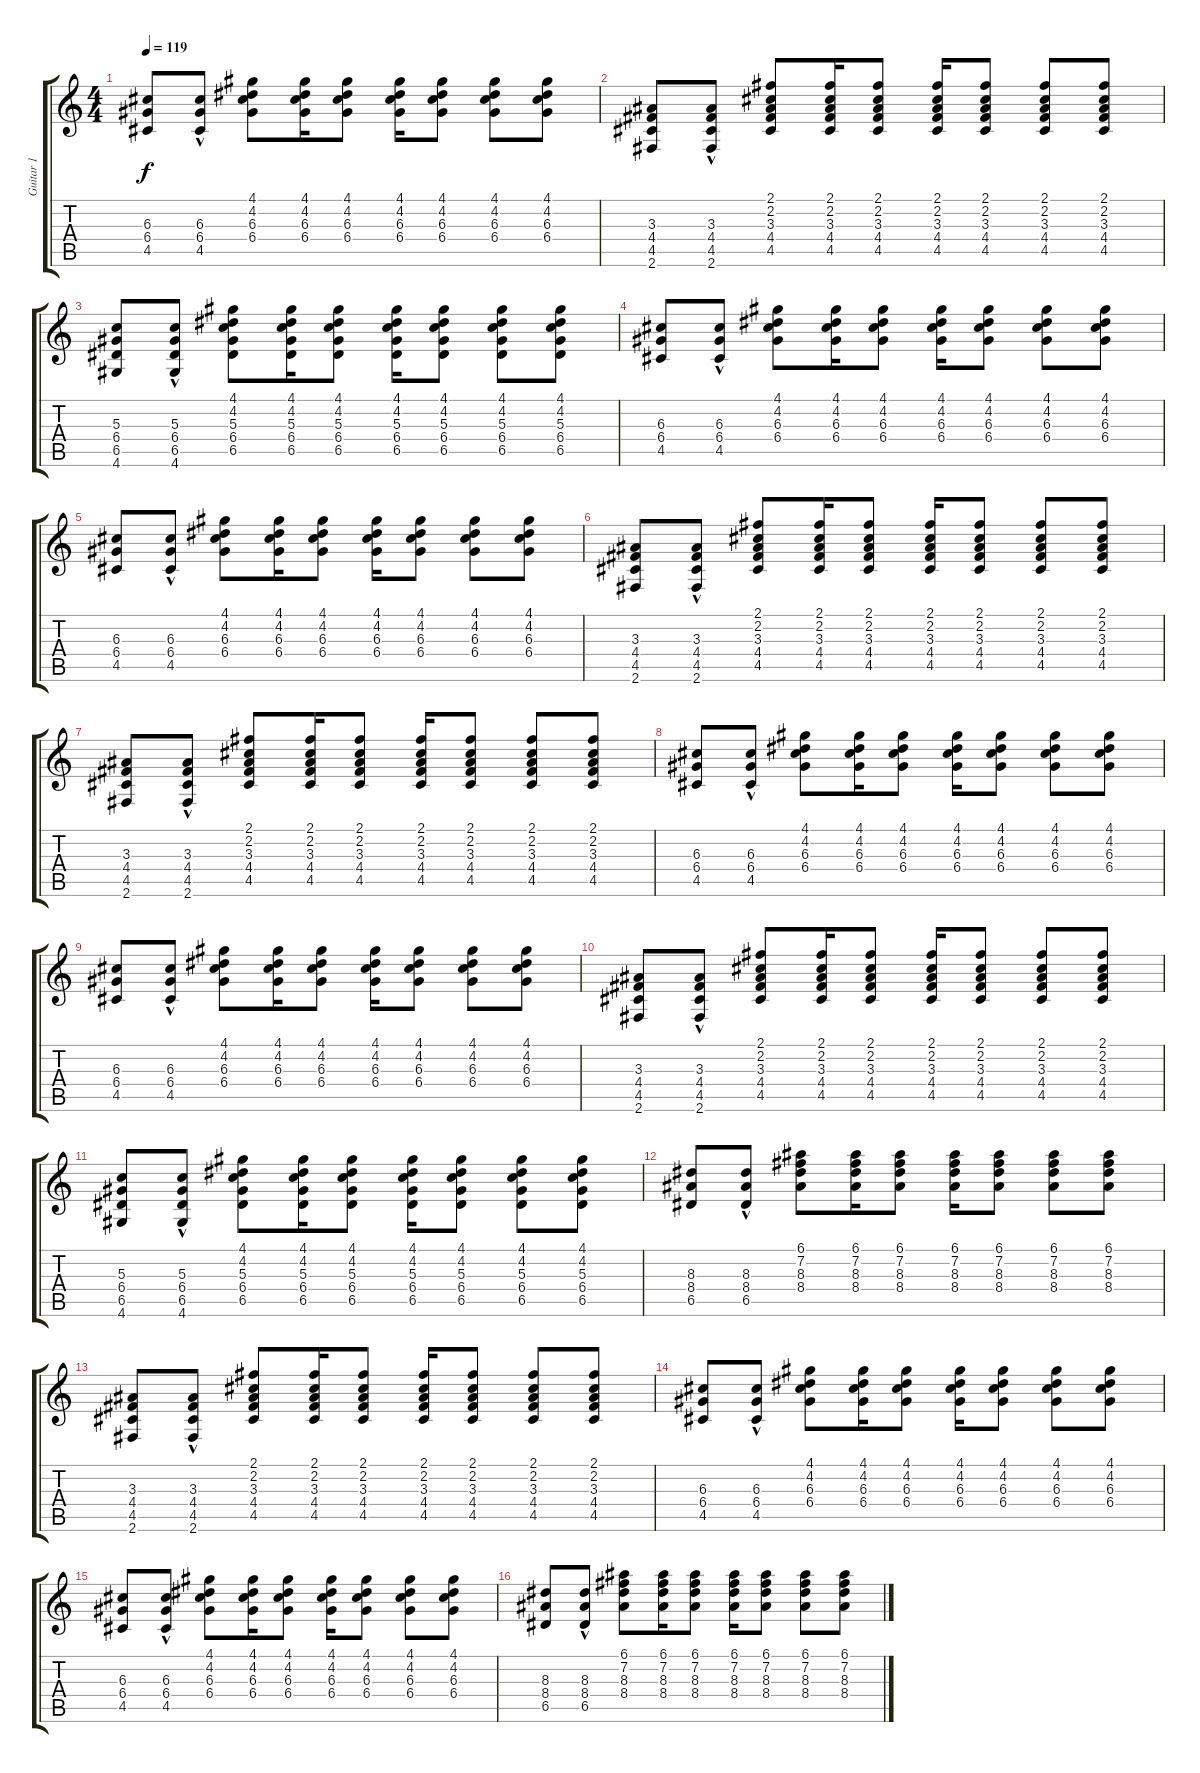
\track ("Guitar 1" "Guitar 1") {instrument acousticguitarnylon}
\staff {score tabs}
\tuning (E4 B3 G3 D3 A2 E2) {hide}
\ts (4 4)
\tempo 119
\clef g2
\ks c
(6.3 6.4 4.5).8{dy f} (6.3 6.4 4.5{hac}).8 (4.1 4.2 6.3 6.4).8 (4.1 4.2 6.3 6.4).16 (4.1 4.2 6.3 6.4).8 (4.1 4.2 6.3 6.4).16 (4.1 4.2 6.3 6.4).8 (4.1 4.2 6.3 6.4).8 (4.1 4.2 6.3 6.4).8 |
(3.3 4.4 4.5 2.6).8 (3.3 4.4 4.5 2.6{hac}).8 (2.1 2.2 3.3 4.4 4.5).8 (2.1 2.2 3.3 4.4 4.5).16 (2.1 2.2 3.3 4.4 4.5).8 (2.1 2.2 3.3 4.4 4.5).16 (2.1 2.2 3.3 4.4 4.5).8 (2.1 2.2 3.3 4.4 4.5).8 (2.1 2.2 3.3 4.4 4.5).8 |
(5.3 6.4 6.5 4.6).8 (5.3 6.4 6.5 4.6{hac}).8 (4.1 4.2 5.3 6.4 6.5).8 (4.1 4.2 5.3 6.4 6.5).16 (4.1 4.2 5.3 6.4 6.5).8 (4.1 4.2 5.3 6.4 6.5).16 (4.1 4.2 5.3 6.4 6.5).8 (4.1 4.2 5.3 6.4 6.5).8 (4.1 4.2 5.3 6.4 6.5).8 |
(6.3 6.4 4.5).8 (6.3 6.4 4.5{hac}).8 (4.1 4.2 6.3 6.4).8 (4.1 4.2 6.3 6.4).16 (4.1 4.2 6.3 6.4).8 (4.1 4.2 6.3 6.4).16 (4.1 4.2 6.3 6.4).8 (4.1 4.2 6.3 6.4).8 (4.1 4.2 6.3 6.4).8 |
(6.3 6.4 4.5).8 (6.3 6.4 4.5{hac}).8 (4.1 4.2 6.3 6.4).8 (4.1 4.2 6.3 6.4).16 (4.1 4.2 6.3 6.4).8 (4.1 4.2 6.3 6.4).16 (4.1 4.2 6.3 6.4).8 (4.1 4.2 6.3 6.4).8 (4.1 4.2 6.3 6.4).8 |
(3.3 4.4 4.5 2.6).8 (3.3 4.4 4.5 2.6{hac}).8 (2.1 2.2 3.3 4.4 4.5).8 (2.1 2.2 3.3 4.4 4.5).16 (2.1 2.2 3.3 4.4 4.5).8 (2.1 2.2 3.3 4.4 4.5).16 (2.1 2.2 3.3 4.4 4.5).8 (2.1 2.2 3.3 4.4 4.5).8 (2.1 2.2 3.3 4.4 4.5).8 |
(3.3 4.4 4.5 2.6).8 (3.3 4.4 4.5 2.6{hac}).8 (2.1 2.2 3.3 4.4 4.5).8 (2.1 2.2 3.3 4.4 4.5).16 (2.1 2.2 3.3 4.4 4.5).8 (2.1 2.2 3.3 4.4 4.5).16 (2.1 2.2 3.3 4.4 4.5).8 (2.1 2.2 3.3 4.4 4.5).8 (2.1 2.2 3.3 4.4 4.5).8 |
(6.3 6.4 4.5).8 (6.3 6.4 4.5{hac}).8 (4.1 4.2 6.3 6.4).8 (4.1 4.2 6.3 6.4).16 (4.1 4.2 6.3 6.4).8 (4.1 4.2 6.3 6.4).16 (4.1 4.2 6.3 6.4).8 (4.1 4.2 6.3 6.4).8 (4.1 4.2 6.3 6.4).8 |
(6.3 6.4 4.5).8 (6.3 6.4 4.5{hac}).8 (4.1 4.2 6.3 6.4).8 (4.1 4.2 6.3 6.4).16 (4.1 4.2 6.3 6.4).8 (4.1 4.2 6.3 6.4).16 (4.1 4.2 6.3 6.4).8 (4.1 4.2 6.3 6.4).8 (4.1 4.2 6.3 6.4).8 |
(3.3 4.4 4.5 2.6).8 (3.3 4.4 4.5 2.6{hac}).8 (2.1 2.2 3.3 4.4 4.5).8 (2.1 2.2 3.3 4.4 4.5).16 (2.1 2.2 3.3 4.4 4.5).8 (2.1 2.2 3.3 4.4 4.5).16 (2.1 2.2 3.3 4.4 4.5).8 (2.1 2.2 3.3 4.4 4.5).8 (2.1 2.2 3.3 4.4 4.5).8 |
(5.3 6.4 6.5 4.6).8 (5.3 6.4 6.5 4.6{hac}).8 (4.1 4.2 5.3 6.4 6.5).8 (4.1 4.2 5.3 6.4 6.5).16 (4.1 4.2 5.3 6.4 6.5).8 (4.1 4.2 5.3 6.4 6.5).16 (4.1 4.2 5.3 6.4 6.5).8 (4.1 4.2 5.3 6.4 6.5).8 (4.1 4.2 5.3 6.4 6.5).8 |
(8.3 8.4 6.5).8 (8.3 8.4 6.5{hac}).8 (6.1 7.2 8.3 8.4).8 (6.1 7.2 8.3 8.4).16 (6.1 7.2 8.3 8.4).8 (6.1 7.2 8.3 8.4).16 (6.1 7.2 8.3 8.4).8 (6.1 7.2 8.3 8.4).8 (6.1 7.2 8.3 8.4).8 |
(3.3 4.4 4.5 2.6).8 (3.3 4.4 4.5 2.6{hac}).8 (2.1 2.2 3.3 4.4 4.5).8 (2.1 2.2 3.3 4.4 4.5).16 (2.1 2.2 3.3 4.4 4.5).8 (2.1 2.2 3.3 4.4 4.5).16 (2.1 2.2 3.3 4.4 4.5).8 (2.1 2.2 3.3 4.4 4.5).8 (2.1 2.2 3.3 4.4 4.5).8 |
(6.3 6.4 4.5).8 (6.3 6.4 4.5{hac}).8 (4.1 4.2 6.3 6.4).8 (4.1 4.2 6.3 6.4).16 (4.1 4.2 6.3 6.4).8 (4.1 4.2 6.3 6.4).16 (4.1 4.2 6.3 6.4).8 (4.1 4.2 6.3 6.4).8 (4.1 4.2 6.3 6.4).8 |
(6.3 6.4 4.5).8 (6.3 6.4 4.5{hac}).8 (4.1 4.2 6.3 6.4).8 (4.1 4.2 6.3 6.4).16 (4.1 4.2 6.3 6.4).8 (4.1 4.2 6.3 6.4).16 (4.1 4.2 6.3 6.4).8 (4.1 4.2 6.3 6.4).8 (4.1 4.2 6.3 6.4).8 |
(8.3 8.4 6.5).8 (8.3 8.4 6.5{hac}).8 (6.1 7.2 8.3 8.4).8 (6.1 7.2 8.3 8.4).16 (6.1 7.2 8.3 8.4).8 (6.1 7.2 8.3 8.4).16 (6.1 7.2 8.3 8.4).8 (6.1 7.2 8.3 8.4).8 (6.1 7.2 8.3 8.4).8
